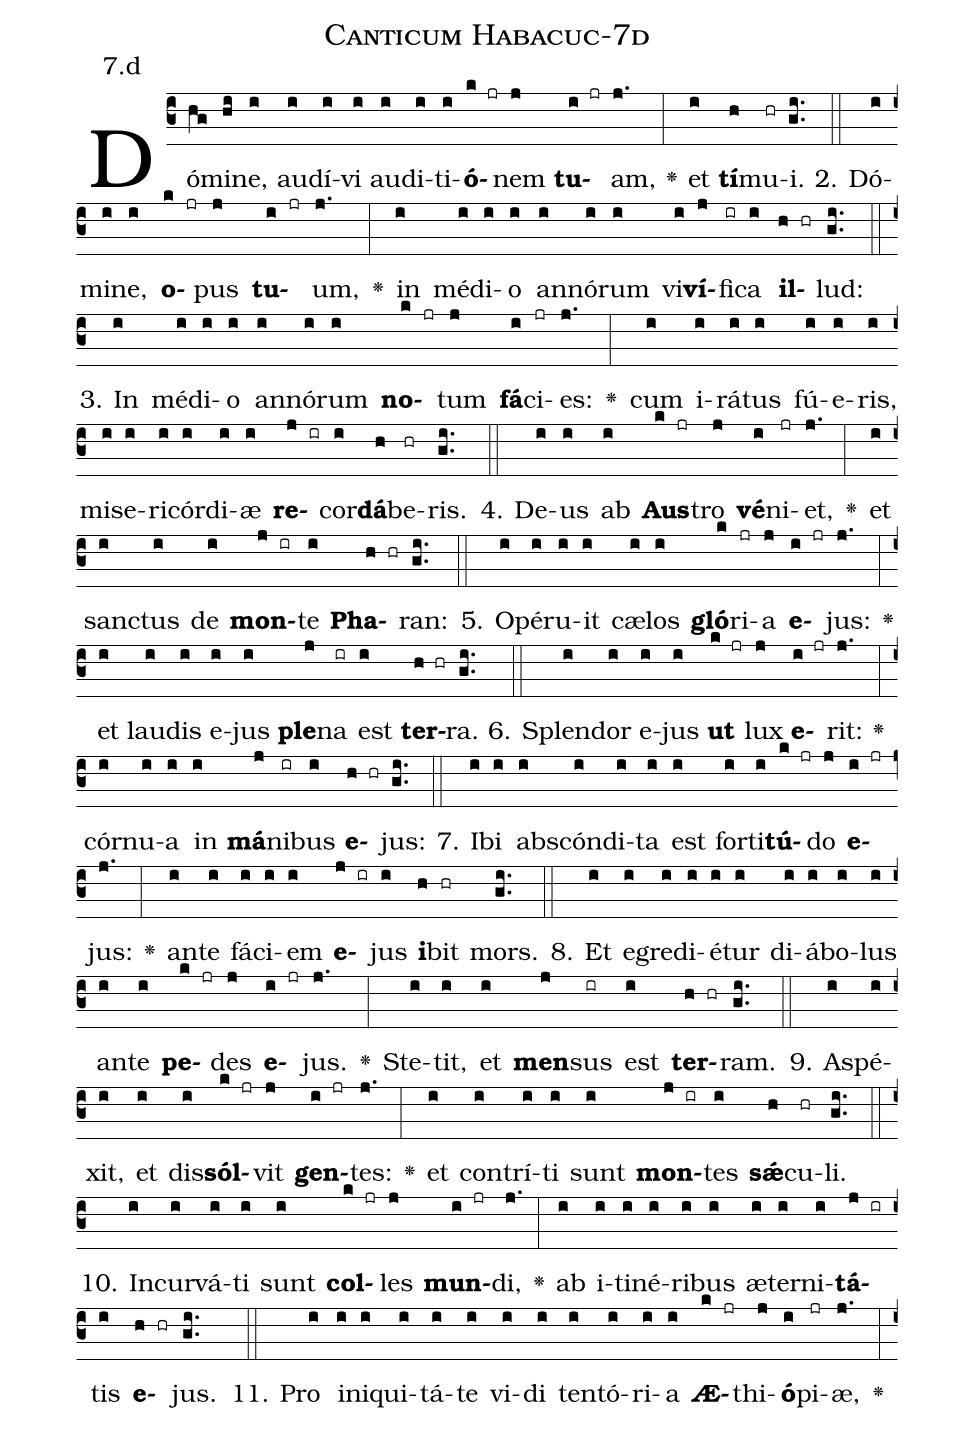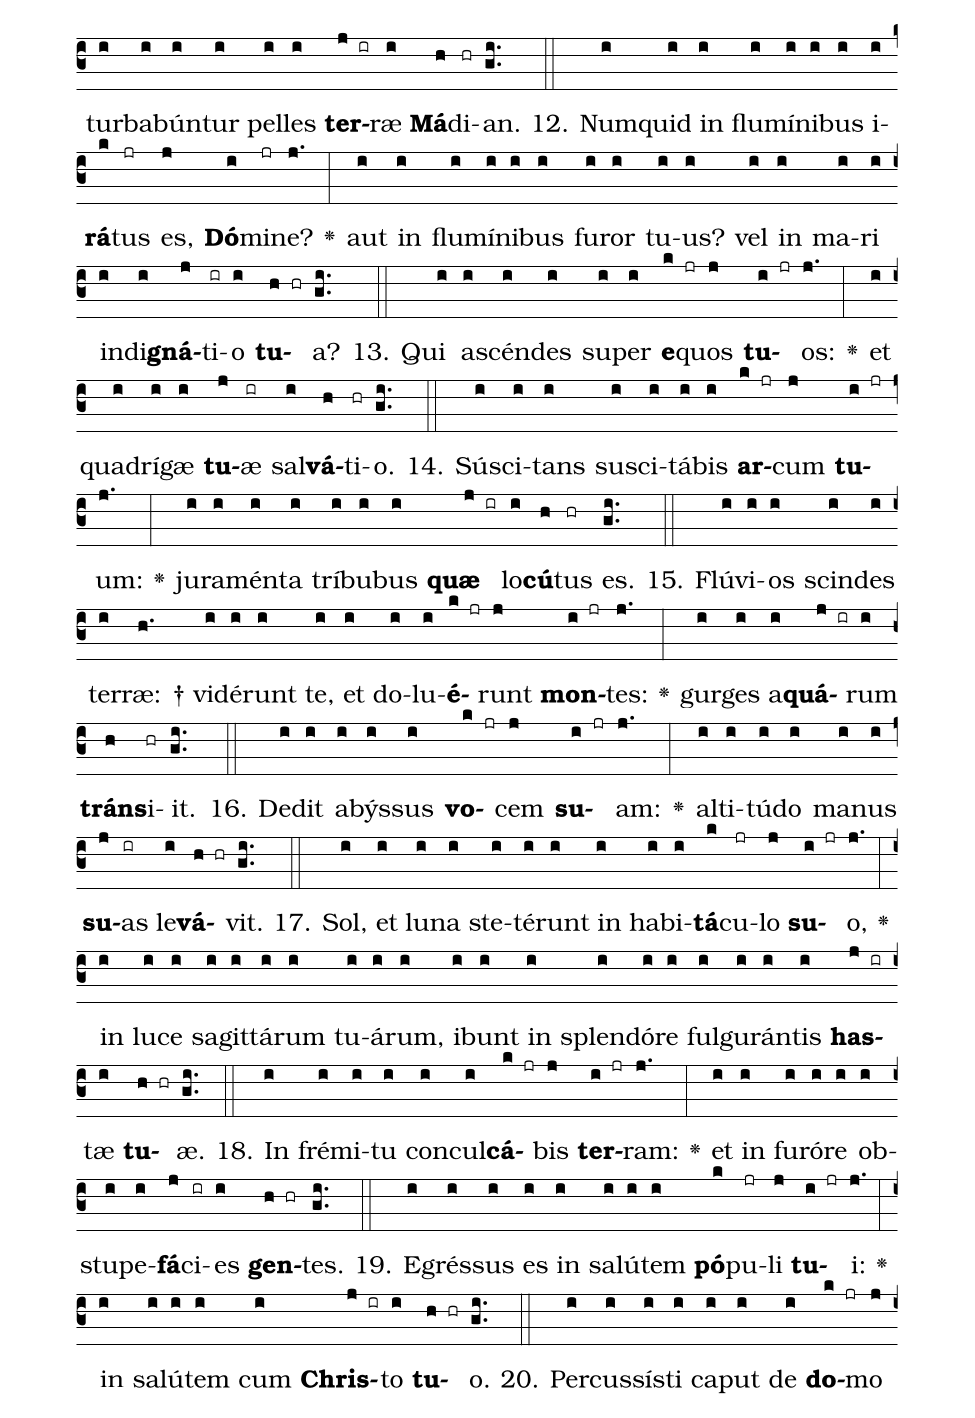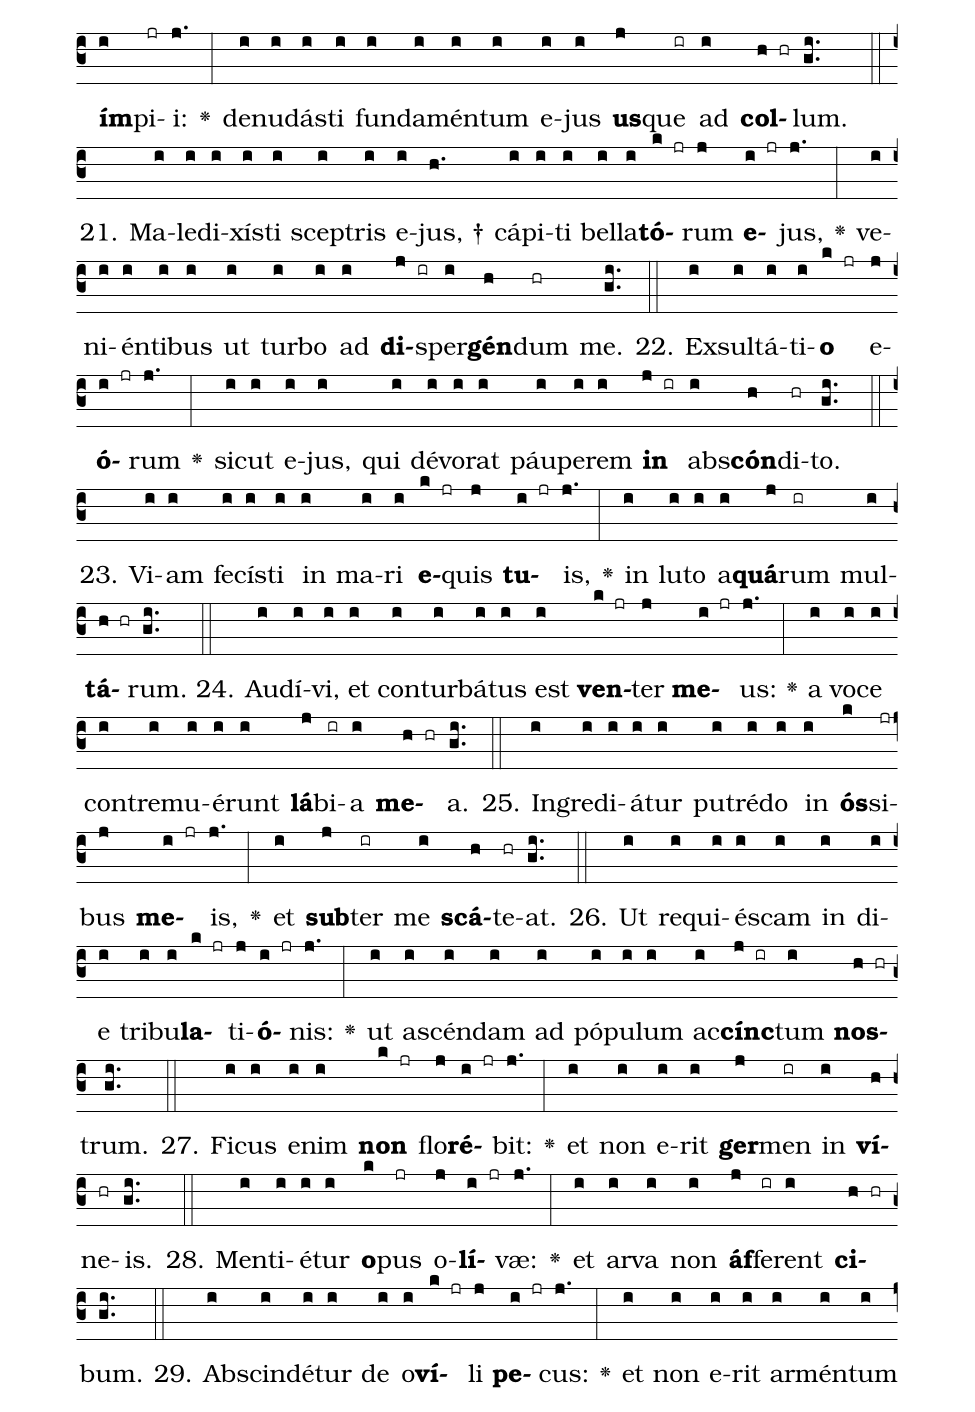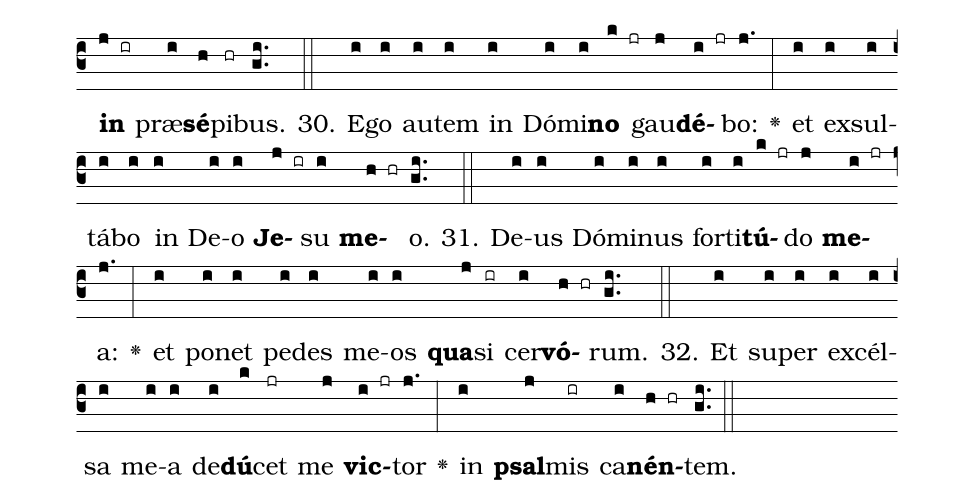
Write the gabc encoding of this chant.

name: Canticum Habacuc-7d;
annotation: 7.d;
%%
(c3)Dó(hg)mi(hi)ne,(i) au(i)dí(i)vi(i) au(i)di(i)ti(i)<b>ó</b>(k jr)nem(j) <b>tu</b>(i jr)am,(j.) <v>\greheightstar</v>(:) et(i) <b>tí</b>(h)mu(hr)i.(gi..) (::)
2. Dó(i)mi(i)ne,(i) <b>o</b>(k jr)pus(j) <b>tu</b>(i jr)um,(j.) <v>\greheightstar</v>(:) in(i) mé(i)di(i)o(i) an(i)nó(i)rum(i) vi(i)<b>ví</b>(j)fi(ir)ca(i) <b>il</b>(h hr)lud:(gi..) (::)
3. In(i) mé(i)di(i)o(i) an(i)nó(i)rum(i) <b>no</b>(k jr)tum(j) <b>fá</b>(i)ci(jr)es:(j.) <v>\greheightstar</v>(:) cum(i) i(i)rá(i)tus(i) fú(i)e(i)ris,(i) mi(i)se(i)ri(i)cór(i)di(i)æ(i) <b>re</b>(j ir)cor(i)<b>dá</b>(h)be(hr)ris.(gi..) (::)
4. De(i)us(i) ab(i) <b>Aus</b>(k jr)tro(j) <b>vé</b>(i)ni(jr)et,(j.) <v>\greheightstar</v>(:) et(i) sanc(i)tus(i) de(i) <b>mon</b>(j ir)te(i) <b>Pha</b>(h hr)ran:(gi..) (::)
5. O(i)pé(i)ru(i)it(i) cæ(i)los(i) <b>gló</b>(k)ri(jr)a(j) <b>e</b>(i jr)jus:(j.) <v>\greheightstar</v>(:) et(i) lau(i)dis(i) e(i)jus(i) <b>ple</b>(j)na(ir) est(i) <b>ter</b>(h hr)ra.(gi..) (::)
6. Splen(i)dor(i) e(i)jus(i) <b>ut</b>(k jr) lux(j) <b>e</b>(i jr)rit:(j.) <v>\greheightstar</v>(:) cór(i)nu(i)a(i) in(i) <b>má</b>(j)ni(ir)bus(i) <b>e</b>(h hr)jus:(gi..) (::)
7. I(i)bi(i) abs(i)cón(i)di(i)ta(i) est(i) for(i)ti(i)<b>tú</b>(k jr)do(j) <b>e</b>(i jr)jus:(j.) <v>\greheightstar</v>(:) an(i)te(i) fá(i)ci(i)em(i) <b>e</b>(j ir)jus(i) <b>i</b>(h)bit(hr) mors.(gi..) (::)
8. Et(i) e(i)gre(i)di(i)é(i)tur(i) di(i)á(i)bo(i)lus(i) an(i)te(i) <b>pe</b>(k jr)des(j) <b>e</b>(i jr)jus.(j.) <v>\greheightstar</v>(:) Ste(i)tit,(i) et(i) <b>men</b>(j)sus(ir) est(i) <b>ter</b>(h hr)ram.(gi..) (::)
9. A(i)spé(i)xit,(i) et(i) dis(i)<b>sól</b>(k jr)vit(j) <b>gen</b>(i jr)tes:(j.) <v>\greheightstar</v>(:) et(i) con(i)trí(i)ti(i) sunt(i) <b>mon</b>(j ir)tes(i) <b>sǽ</b>(h)cu(hr)li.(gi..) (::)
10. In(i)cur(i)vá(i)ti(i) sunt(i) <b>col</b>(k jr)les(j) <b>mun</b>(i jr)di,(j.) <v>\greheightstar</v>(:) ab(i) i(i)ti(i)né(i)ri(i)bus(i) æ(i)ter(i)ni(i)<b>tá</b>(j ir)tis(i) <b>e</b>(h hr)jus.(gi..) (::)
11. Pro(i) in(i)i(i)qui(i)tá(i)te(i) vi(i)di(i) ten(i)tó(i)ri(i)a(i) <b>Æ</b>(k jr)thi(j)<b>ó</b>(i)pi(jr)æ,(j.) <v>\greheightstar</v>(:) tur(i)ba(i)bún(i)tur(i) pel(i)les(i) <b>ter</b>(j ir)ræ(i) <b>Má</b>(h)di(hr)an.(gi..) (::)
12. Num(i)quid(i) in(i) flu(i)mí(i)ni(i)bus(i) i(i)<b>rá</b>(k)tus(jr) es,(j) <b>Dó</b>(i)mi(jr)ne?(j.) <v>\greheightstar</v>(:) aut(i) in(i) flu(i)mí(i)ni(i)bus(i) fu(i)ror(i) tu(i)us?(i) vel(i) in(i) ma(i)ri(i) in(i)di(i)<b>gná</b>(j)ti(ir)o(i) <b>tu</b>(h hr)a?(gi..) (::)
13. Qui(i) a(i)scén(i)des(i) su(i)per(i) <b>e</b>(k jr)quos(j) <b>tu</b>(i jr)os:(j.) <v>\greheightstar</v>(:) et(i) qua(i)drí(i)gæ(i) <b>tu</b>(j)æ(ir) sal(i)<b>vá</b>(h)ti(hr)o.(gi..) (::)
14. Sú(i)sci(i)tans(i) su(i)sci(i)tá(i)bis(i) <b>ar</b>(k jr)cum(j) <b>tu</b>(i jr)um:(j.) <v>\greheightstar</v>(:) ju(i)ra(i)mén(i)ta(i) trí(i)bu(i)bus(i) <b>quæ</b>(j ir) lo(i)<b>cú</b>(h)tus(hr) es.(gi..) (::)
15. Flú(i)vi(i)os(i) scin(i)des(i) ter(i)ræ: †(h.) vi(i)dé(i)runt(i) te,(i) et(i) do(i)lu(i)<b>é</b>(k jr)runt(j) <b>mon</b>(i jr)tes:(j.) <v>\greheightstar</v>(:) gur(i)ges(i) a(i)<b>quá</b>(j ir)rum(i) <b>tráns</b>(h)i(hr)it.(gi..) (::)
16. De(i)dit(i) a(i)býs(i)sus(i) <b>vo</b>(k jr)cem(j) <b>su</b>(i jr)am:(j.) <v>\greheightstar</v>(:) al(i)ti(i)tú(i)do(i) ma(i)nus(i) <b>su</b>(j)as(ir) le(i)<b>vá</b>(h hr)vit.(gi..) (::)
17. Sol,(i) et(i) lu(i)na(i) ste(i)té(i)runt(i) in(i) ha(i)bi(i)<b>tá</b>(k)cu(jr)lo(j) <b>su</b>(i jr)o,(j.) <v>\greheightstar</v>(:) in(i) lu(i)ce(i) sa(i)git(i)tá(i)rum(i) tu(i)á(i)rum,(i) i(i)bunt(i) in(i) splen(i)dó(i)re(i) ful(i)gu(i)rán(i)tis(i) <b>has</b>(j ir)tæ(i) <b>tu</b>(h hr)æ.(gi..) (::)
18. In(i) fré(i)mi(i)tu(i) con(i)cul(i)<b>cá</b>(k jr)bis(j) <b>ter</b>(i jr)ram:(j.) <v>\greheightstar</v>(:) et(i) in(i) fu(i)ró(i)re(i) ob(i)stu(i)pe(i)<b>fá</b>(j)ci(ir)es(i) <b>gen</b>(h hr)tes.(gi..) (::)
19. E(i)grés(i)sus(i) es(i) in(i) sa(i)lú(i)tem(i) <b>pó</b>(k)pu(jr)li(j) <b>tu</b>(i jr)i:(j.) <v>\greheightstar</v>(:) in(i) sa(i)lú(i)tem(i) cum(i) <b>Chris</b>(j ir)to(i) <b>tu</b>(h hr)o.(gi..) (::)
20. Per(i)cus(i)sís(i)ti(i) ca(i)put(i) de(i) <b>do</b>(k jr)mo(j) <b>ím</b>(i)pi(jr)i:(j.) <v>\greheightstar</v>(:) de(i)nu(i)dás(i)ti(i) fun(i)da(i)mén(i)tum(i) e(i)jus(i) <b>us</b>(j)que(ir) ad(i) <b>col</b>(h hr)lum.(gi..) (::)
21. Ma(i)le(i)di(i)xís(i)ti(i) scep(i)tris(i) e(i)jus, †(h.) cá(i)pi(i)ti(i) bel(i)la(i)<b>tó</b>(k jr)rum(j) <b>e</b>(i jr)jus,(j.) <v>\greheightstar</v>(:) ve(i)ni(i)én(i)ti(i)bus(i) ut(i) tur(i)bo(i) ad(i) <b>di</b>(j ir)sper(i)<b>gén</b>(h)dum(hr) me.(gi..) (::)
22. Ex(i)sul(i)tá(i)ti(i)<b>o</b>(k jr) e(j)<b>ó</b>(i jr)rum(j.) <v>\greheightstar</v>(:) sic(i)ut(i) e(i)jus,(i) qui(i) dé(i)vo(i)rat(i) páu(i)pe(i)rem(i) <b>in</b>(j ir) abs(i)<b>cón</b>(h)di(hr)to.(gi..) (::)
23. Vi(i)am(i) fe(i)cís(i)ti(i) in(i) ma(i)ri(i) <b>e</b>(k jr)quis(j) <b>tu</b>(i jr)is,(j.) <v>\greheightstar</v>(:) in(i) lu(i)to(i) a(i)<b>quá</b>(j)rum(ir) mul(i)<b>tá</b>(h hr)rum.(gi..) (::)
24. Au(i)dí(i)vi,(i) et(i) con(i)tur(i)bá(i)tus(i) est(i) <b>ven</b>(k jr)ter(j) <b>me</b>(i jr)us:(j.) <v>\greheightstar</v>(:) a(i) vo(i)ce(i) con(i)tre(i)mu(i)é(i)runt(i) <b>lá</b>(j)bi(ir)a(i) <b>me</b>(h hr)a.(gi..) (::)
25. In(i)gre(i)di(i)á(i)tur(i) pu(i)tré(i)do(i) in(i) <b>ós</b>(k)si(jr)bus(j) <b>me</b>(i jr)is,(j.) <v>\greheightstar</v>(:) et(i) <b>sub</b>(j)ter(ir) me(i) <b>scá</b>(h)te(hr)at.(gi..) (::)
26. Ut(i) re(i)qui(i)és(i)cam(i) in(i) di(i)e(i) tri(i)bu(i)<b>la</b>(k jr)ti(j)<b>ó</b>(i jr)nis:(j.) <v>\greheightstar</v>(:) ut(i) a(i)scén(i)dam(i) ad(i) pó(i)pu(i)lum(i) ac(i)<b>cínc</b>(j ir)tum(i) <b>nos</b>(h hr)trum.(gi..) (::)
27. Fi(i)cus(i) e(i)nim(i) <b>non</b>(k jr) flo(j)<b>ré</b>(i jr)bit:(j.) <v>\greheightstar</v>(:) et(i) non(i) e(i)rit(i) <b>ger</b>(j)men(ir) in(i) <b>ví</b>(h)ne(hr)is.(gi..) (::)
28. Men(i)ti(i)é(i)tur(i) <b>o</b>(k)pus(jr) o(j)<b>lí</b>(i jr)væ:(j.) <v>\greheightstar</v>(:) et(i) ar(i)va(i) non(i) <b>áf</b>(j)fe(ir)rent(i) <b>ci</b>(h hr)bum.(gi..) (::)
29. Ab(i)scin(i)dé(i)tur(i) de(i) o(i)<b>ví</b>(k jr)li(j) <b>pe</b>(i jr)cus:(j.) <v>\greheightstar</v>(:) et(i) non(i) e(i)rit(i) ar(i)mén(i)tum(i) <b>in</b>(j ir) præ(i)<b>sé</b>(h)pi(hr)bus.(gi..) (::)
30. E(i)go(i) au(i)tem(i) in(i) Dó(i)mi(i)<b>no</b>(k jr) gau(j)<b>dé</b>(i jr)bo:(j.) <v>\greheightstar</v>(:) et(i) ex(i)sul(i)tá(i)bo(i) in(i) De(i)o(i) <b>Je</b>(j ir)su(i) <b>me</b>(h hr)o.(gi..) (::)
31. De(i)us(i) Dó(i)mi(i)nus(i) for(i)ti(i)<b>tú</b>(k jr)do(j) <b>me</b>(i jr)a:(j.) <v>\greheightstar</v>(:) et(i) po(i)net(i) pe(i)des(i) me(i)os(i) <b>qua</b>(j)si(ir) cer(i)<b>vó</b>(h hr)rum.(gi..) (::)
32. Et(i) su(i)per(i) ex(i)cél(i)sa(i) me(i)a(i) de(i)<b>dú</b>(k)cet(jr) me(j) <b>vic</b>(i jr)tor(j.) <v>\greheightstar</v>(:) in(i) <b>psal</b>(j)mis(ir) ca(i)<b>nén</b>(h hr)tem.(gi..) (::)
